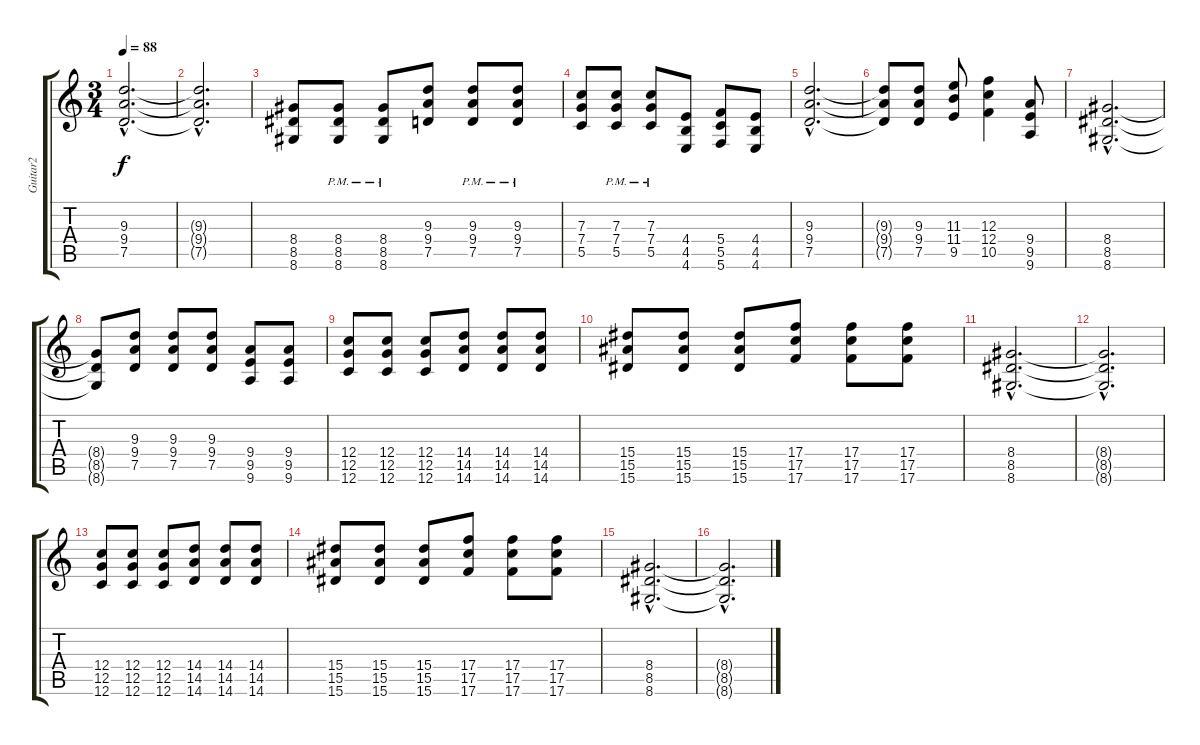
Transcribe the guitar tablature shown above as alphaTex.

\track ("Guitar2" "Guitar2") {instrument distortionguitar}
\staff {score tabs}
\tuning (D4 A3 F3 C3 G2 C2) {hide}
\ts (3 4)
\tempo 88
\clef g2
\ks c
(9.3{hac} 9.4{hac} 7.5{hac}).2{d dy f} |
(9.3{hac t} 9.4{hac t} 7.5{hac t}).2{d} |
(8.4 8.5 8.6).8 (8.4{pm} 8.5{pm} 8.6{pm}).8 (8.4{pm} 8.5{pm} 8.6{pm}).8 (9.3 9.4 7.5).8 (9.3{pm} 9.4{pm} 7.5{pm}).8 (9.3{pm} 9.4{pm} 7.5{pm}).8 |
(7.3 7.4 5.5).8 (7.3{pm} 7.4{pm} 5.5{pm}).8 (7.3{pm} 7.4{pm} 5.5{pm}).8 (4.4 4.5 4.6).8 (5.4 5.5 5.6).8 (4.4 4.5 4.6).8 |
(9.3{hac} 9.4{hac} 7.5{hac}).2{d} |
(9.3{t} 9.4{t} 7.5{t}).8 (9.3 9.4 7.5).8 (11.3 11.4 9.5).8 (12.3 12.4 10.5).4 (9.4 9.5 9.6).8 |
(8.4{hac} 8.5{hac} 8.6{hac}).2{d} |
(8.4{t} 8.5{t} 8.6{t}).8 (9.3 9.4 7.5).8 (9.3 9.4 7.5).8 (9.3 9.4 7.5).8 (9.4 9.5 9.6).8 (9.4 9.5 9.6).8 |
(12.4 12.5 12.6).8 (12.4 12.5 12.6).8 (12.4 12.5 12.6).8 (14.4 14.5 14.6).8 (14.4 14.5 14.6).8 (14.4 14.5 14.6).8 |
(15.4 15.5 15.6).8 (15.4 15.5 15.6).8 (15.4 15.5 15.6).8 (17.4 17.5 17.6).8 (17.4 17.5 17.6).8 (17.4 17.5 17.6).8 |
(8.4{hac} 8.5{hac} 8.6{hac}).2{d} |
(8.4{hac t} 8.5{hac t} 8.6{hac t}).2{d} |
(12.4 12.5 12.6).8 (12.4 12.5 12.6).8 (12.4 12.5 12.6).8 (14.4 14.5 14.6).8 (14.4 14.5 14.6).8 (14.4 14.5 14.6).8 |
(15.4 15.5 15.6).8 (15.4 15.5 15.6).8 (15.4 15.5 15.6).8 (17.4 17.5 17.6).8 (17.4 17.5 17.6).8 (17.4 17.5 17.6).8 |
(8.4{hac} 8.5{hac} 8.6{hac}).2{d} |
(8.4{hac t} 8.5{hac t} 8.6{hac t}).2{d}
